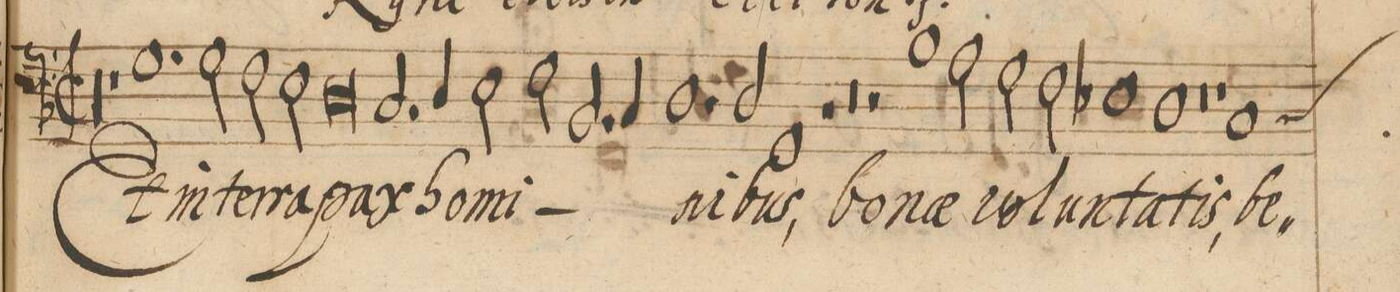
**kern	**text
*I"BASSVS.	*
*clefF4	*
*k[b-]	*
*met(C|)	*
*M2/1	*
00r	.
=2-	=2-
=3-	=3-
1r	.
1.G	Et
=4-	=4-
2G\	in
2F\	ter-
2E\	-ra
=5-	=5-
0D	pax
=6-	=6-
2.C/	ho-
4D/	-mi-
2E\	.
2F\	.
=7-	=7-
2.BB-/	.
4C/	.
1.D	.
=8-	=8-
2D/	-ni-
1GG	-bus,
=9-	=9-
1r	.
0r	.
=10-	=10-
2r	.
1B-\	bo-
=11-	=11-
2A\	-næ
2G\	vo-
2F\	-lun-
=12-	=12-
1E-X	-ta-
1D	-tis,
=13-	=13-
0r	.
=14-	=14-
1r	.
1C	be-
*custos:C	*
=15-	=15-
*-	*-
